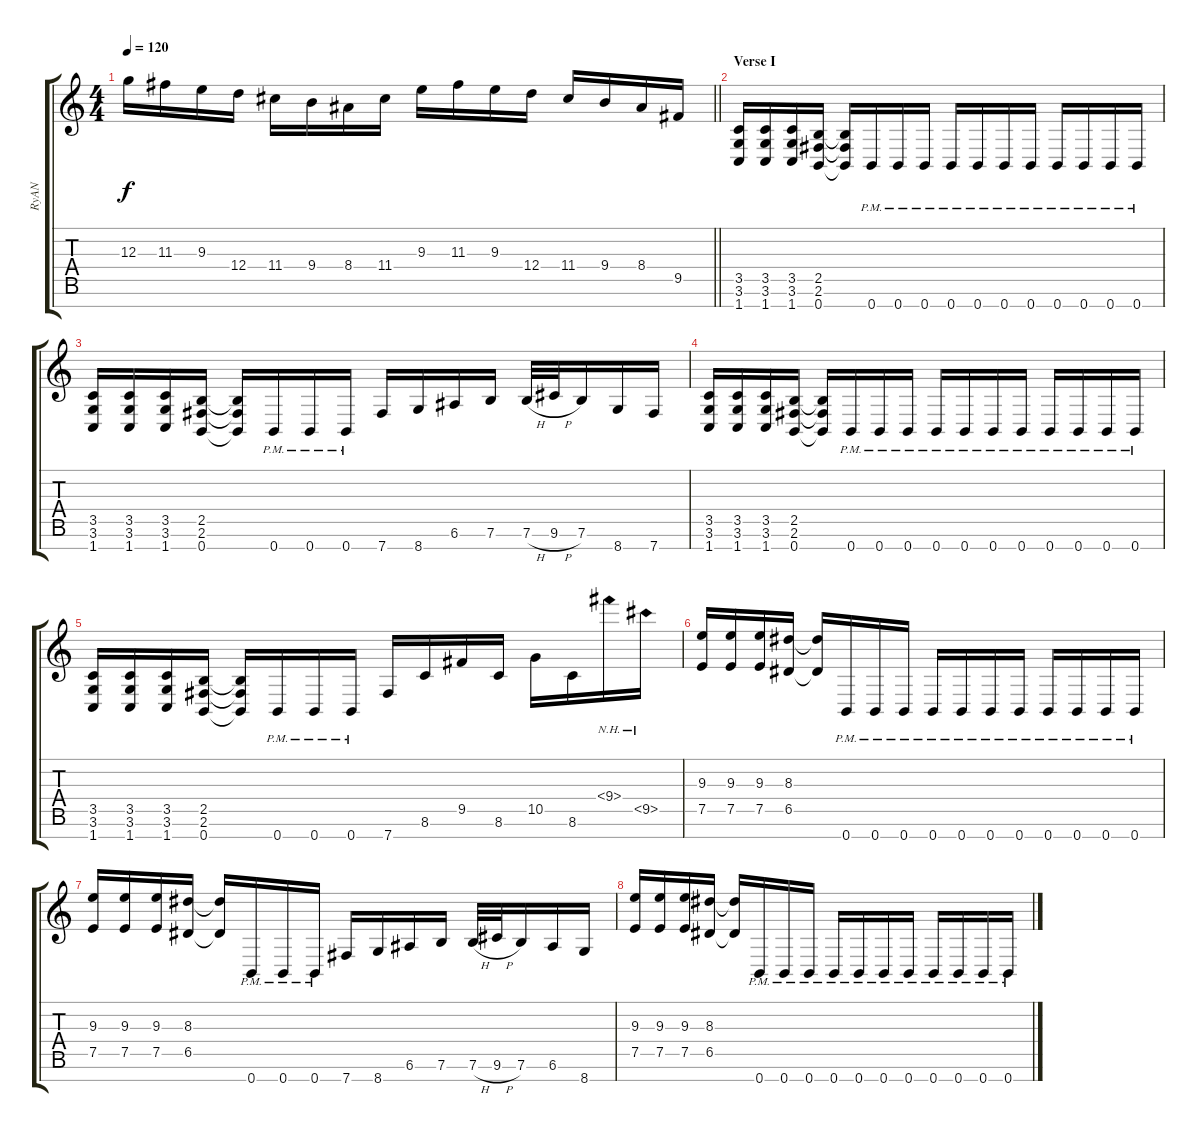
\track ("RyAN" "RyAN") {instrument distortionguitar}
\staff {score tabs}
\tuning (E4 B3 G3 D3 A2 E2 B1) {hide}
\ts (4 4)
\tempo 120
\clef g2
\barLineRight lightlight
\ks c
12.3.16{dy f} 11.3.16 9.3.16 12.4.16 11.4.16 9.4.16 8.4.16 11.4.16 9.3.16 11.3.16 9.3.16 12.4.16 11.4.16 9.4.16 8.4.16 9.5.16 |
\section ("" "Verse I")
(3.5 3.6 1.7).16 (3.5 3.6 1.7).16 (3.5 3.6 1.7).16 (2.5 2.6 0.7).16 (2.5{t} 2.6{t} 0.7{t}).16 0.7{pm}.16 0.7{pm}.16 0.7{pm}.16 0.7{pm}.16 0.7{pm}.16 0.7{pm}.16 0.7{pm}.16 0.7{pm}.16 0.7{pm}.16 0.7{pm}.16 0.7{pm}.16 |
(3.5 3.6 1.7).16 (3.5 3.6 1.7).16 (3.5 3.6 1.7).16 (2.5 2.6 0.7).16 (2.5{t} 2.6{t} 0.7{t}).16 0.7{pm}.16 0.7{pm}.16 0.7{pm}.16 7.7.16 8.7.16 6.6.16 7.6.16 7.6{h}.32 9.6{h}.32 7.6.16 8.7.16 7.7.16 |
(3.5 3.6 1.7).16 (3.5 3.6 1.7).16 (3.5 3.6 1.7).16 (2.5 2.6 0.7).16 (2.5{t} 2.6{t} 0.7{t}).16 0.7{pm}.16 0.7{pm}.16 0.7{pm}.16 0.7{pm}.16 0.7{pm}.16 0.7{pm}.16 0.7{pm}.16 0.7{pm}.16 0.7{pm}.16 0.7{pm}.16 0.7{pm}.16 |
(3.5 3.6 1.7).16 (3.5 3.6 1.7).16 (3.5 3.6 1.7).16 (2.5 2.6 0.7).16 (2.5{t} 2.6{t} 0.7{t}).16 0.7{pm}.16 0.7{pm}.16 0.7{pm}.16 7.7.16 8.6.16 9.5.16 8.6.16 10.5.16 8.6.16 9.4{nh}.16 9.5{nh}.16 |
(9.3 7.5).16 (9.3 7.5).16 (9.3 7.5).16 (8.3 6.5).16 (8.3{t} 6.5{t}).16 0.7{pm}.16 0.7{pm}.16 0.7{pm}.16 0.7{pm}.16 0.7{pm}.16 0.7{pm}.16 0.7{pm}.16 0.7{pm}.16 0.7{pm}.16 0.7{pm}.16 0.7{pm}.16 |
(9.3 7.5).16 (9.3 7.5).16 (9.3 7.5).16 (8.3 6.5).16 (8.3{t} 6.5{t}).16 0.7{pm}.16 0.7{pm}.16 0.7{pm}.16 7.7.16 8.7.16 6.6.16 7.6.16 7.6{h}.32 9.6{h}.32 7.6.16 6.6.16 8.7.16 |
(9.3 7.5).16 (9.3 7.5).16 (9.3 7.5).16 (8.3 6.5).16 (8.3{t} 6.5{t}).16 0.7{pm}.16 0.7{pm}.16 0.7{pm}.16 0.7{pm}.16 0.7{pm}.16 0.7{pm}.16 0.7{pm}.16 0.7{pm}.16 0.7{pm}.16 0.7{pm}.16 0.7{pm}.16
